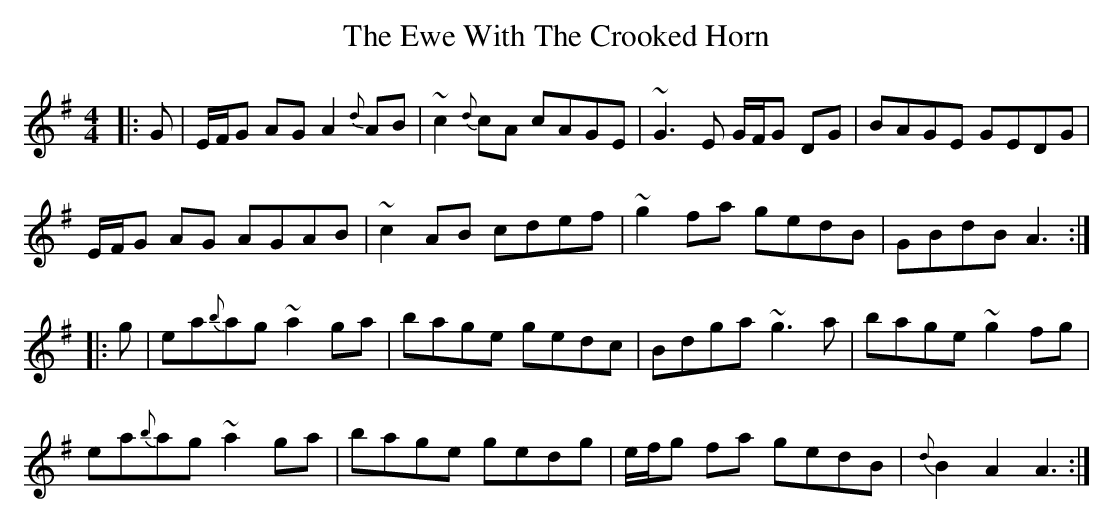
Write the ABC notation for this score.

X:1
T: The Ewe With The Crooked Horn
M: 4/4
L: 1/8
K: Ador
|: G | E/F/G AG A2{d}AB | ~c2{d}cA cAGE | ~G3E G/F/G DG | BAGE GEDG |
E/F/G AG AGAB | ~c2AB cdef | ~g2fa gedB | GBdB A3 :|
|: g | ea{b}ag ~a2ga | bage gedc | Bdga ~g3a | bage ~g2fg |
ea{b}ag ~a2ga | bage gedg | e/f/g fa gedB | {d}B2A2 A3 :|
